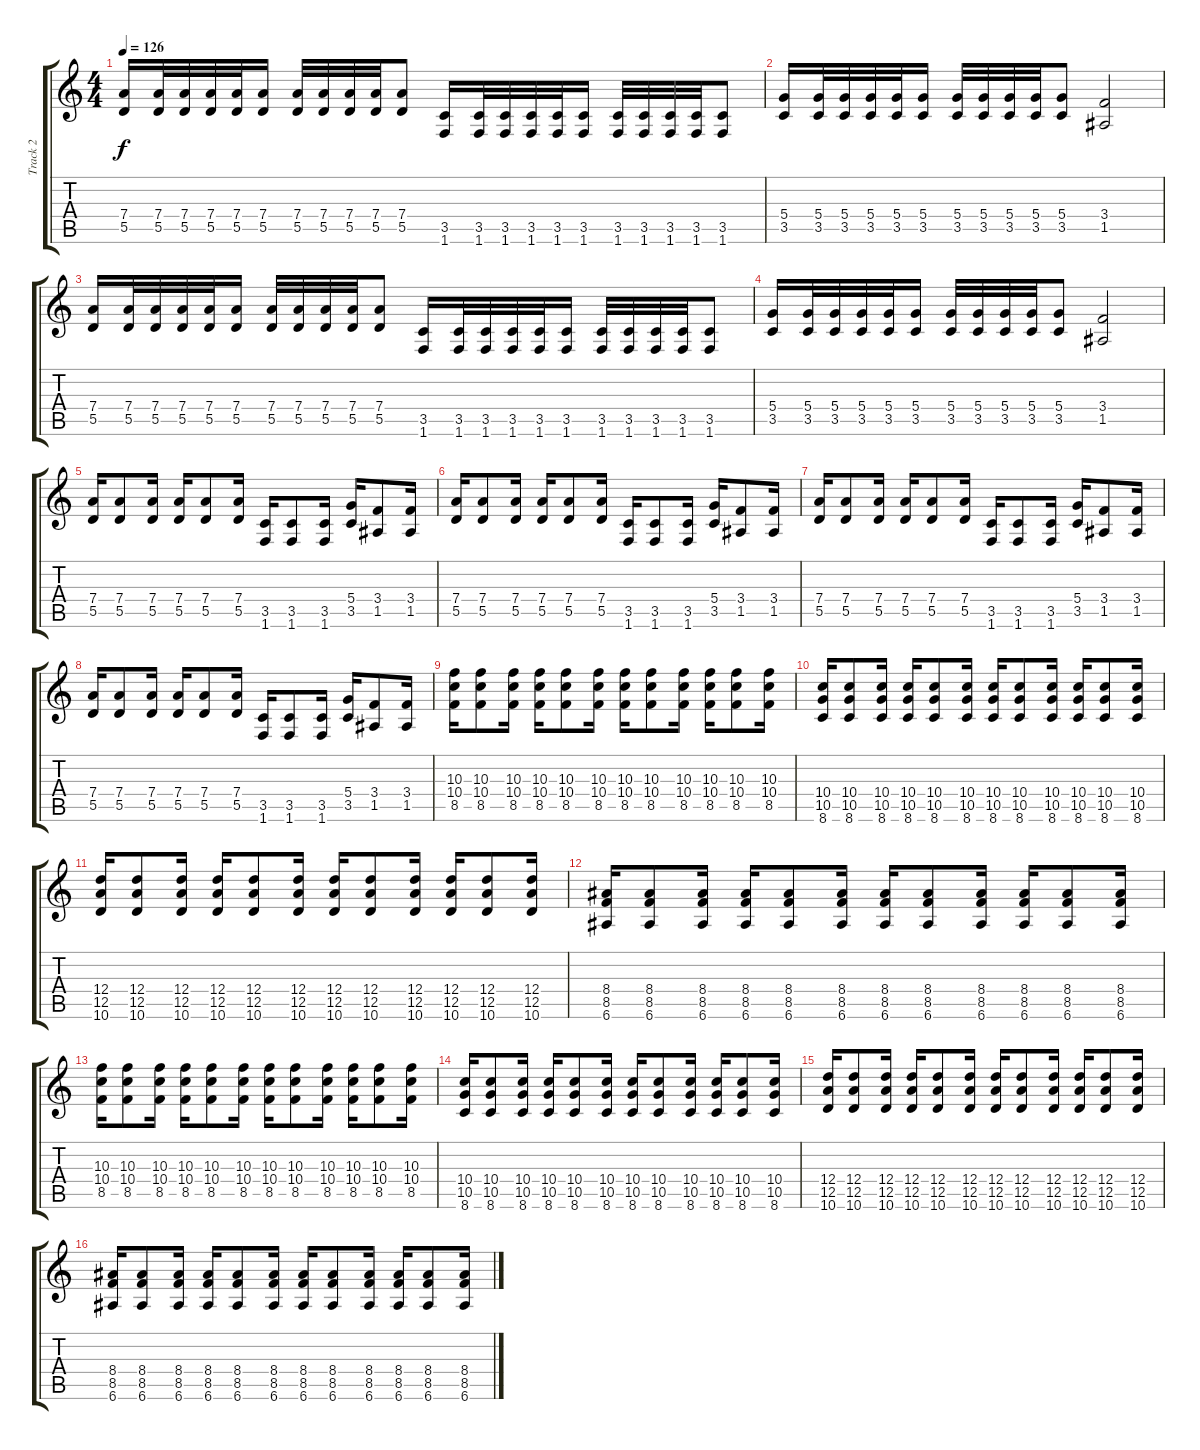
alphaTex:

\track ("Track 2" "Track 2") {instrument distortionguitar}
\staff {score tabs}
\tuning (E4 B3 G3 D3 A2 E2) {hide}
\ts (4 4)
\tempo 126
\clef g2
\ks c
(7.4 5.5).16{dy f} (7.4 5.5).32 (7.4 5.5).32 (7.4 5.5).32 (7.4 5.5).32 (7.4 5.5).16 (7.4 5.5).32 (7.4 5.5).32 (7.4 5.5).32 (7.4 5.5).32 (7.4 5.5).8 (3.5 1.6).16 (3.5 1.6).32 (3.5 1.6).32 (3.5 1.6).32 (3.5 1.6).32 (3.5 1.6).16 (3.5 1.6).32 (3.5 1.6).32 (3.5 1.6).32 (3.5 1.6).32 (3.5 1.6).8 |
(5.4 3.5).16 (5.4 3.5).32 (5.4 3.5).32 (5.4 3.5).32 (5.4 3.5).32 (5.4 3.5).16 (5.4 3.5).32 (5.4 3.5).32 (5.4 3.5).32 (5.4 3.5).32 (5.4 3.5).8 (3.4 1.5).2 |
(7.4 5.5).16 (7.4 5.5).32 (7.4 5.5).32 (7.4 5.5).32 (7.4 5.5).32 (7.4 5.5).16 (7.4 5.5).32 (7.4 5.5).32 (7.4 5.5).32 (7.4 5.5).32 (7.4 5.5).8 (3.5 1.6).16 (3.5 1.6).32 (3.5 1.6).32 (3.5 1.6).32 (3.5 1.6).32 (3.5 1.6).16 (3.5 1.6).32 (3.5 1.6).32 (3.5 1.6).32 (3.5 1.6).32 (3.5 1.6).8 |
(5.4 3.5).16 (5.4 3.5).32 (5.4 3.5).32 (5.4 3.5).32 (5.4 3.5).32 (5.4 3.5).16 (5.4 3.5).32 (5.4 3.5).32 (5.4 3.5).32 (5.4 3.5).32 (5.4 3.5).8 (3.4 1.5).2 |
(7.4 5.5).16 (7.4 5.5).8 (7.4 5.5).16 (7.4 5.5).16 (7.4 5.5).8 (7.4 5.5).16 (3.5 1.6).16 (3.5 1.6).8 (3.5 1.6).16 (5.4 3.5).16 (3.4 1.5).8 (3.4 1.5).16 |
(7.4 5.5).16 (7.4 5.5).8 (7.4 5.5).16 (7.4 5.5).16 (7.4 5.5).8 (7.4 5.5).16 (3.5 1.6).16 (3.5 1.6).8 (3.5 1.6).16 (5.4 3.5).16 (3.4 1.5).8 (3.4 1.5).16 |
(7.4 5.5).16 (7.4 5.5).8 (7.4 5.5).16 (7.4 5.5).16 (7.4 5.5).8 (7.4 5.5).16 (3.5 1.6).16 (3.5 1.6).8 (3.5 1.6).16 (5.4 3.5).16 (3.4 1.5).8 (3.4 1.5).16 |
(7.4 5.5).16 (7.4 5.5).8 (7.4 5.5).16 (7.4 5.5).16 (7.4 5.5).8 (7.4 5.5).16 (3.5 1.6).16 (3.5 1.6).8 (3.5 1.6).16 (5.4 3.5).16 (3.4 1.5).8 (3.4 1.5).16 |
(10.3 10.4 8.5).16 (10.3 10.4 8.5).8 (10.3 10.4 8.5).16 (10.3 10.4 8.5).16 (10.3 10.4 8.5).8 (10.3 10.4 8.5).16 (10.3 10.4 8.5).16 (10.3 10.4 8.5).8 (10.3 10.4 8.5).16 (10.3 10.4 8.5).16 (10.3 10.4 8.5).8 (10.3 10.4 8.5).16 |
(10.4 10.5 8.6).16 (10.4 10.5 8.6).8 (10.4 10.5 8.6).16 (10.4 10.5 8.6).16 (10.4 10.5 8.6).8 (10.4 10.5 8.6).16 (10.4 10.5 8.6).16 (10.4 10.5 8.6).8 (10.4 10.5 8.6).16 (10.4 10.5 8.6).16 (10.4 10.5 8.6).8 (10.4 10.5 8.6).16 |
(12.4 12.5 10.6).16 (12.4 12.5 10.6).8 (12.4 12.5 10.6).16 (12.4 12.5 10.6).16 (12.4 12.5 10.6).8 (12.4 12.5 10.6).16 (12.4 12.5 10.6).16 (12.4 12.5 10.6).8 (12.4 12.5 10.6).16 (12.4 12.5 10.6).16 (12.4 12.5 10.6).8 (12.4 12.5 10.6).16 |
(8.4 8.5 6.6).16 (8.4 8.5 6.6).8 (8.4 8.5 6.6).16 (8.4 8.5 6.6).16 (8.4 8.5 6.6).8 (8.4 8.5 6.6).16 (8.4 8.5 6.6).16 (8.4 8.5 6.6).8 (8.4 8.5 6.6).16 (8.4 8.5 6.6).16 (8.4 8.5 6.6).8 (8.4 8.5 6.6).16 |
(10.3 10.4 8.5).16 (10.3 10.4 8.5).8 (10.3 10.4 8.5).16 (10.3 10.4 8.5).16 (10.3 10.4 8.5).8 (10.3 10.4 8.5).16 (10.3 10.4 8.5).16 (10.3 10.4 8.5).8 (10.3 10.4 8.5).16 (10.3 10.4 8.5).16 (10.3 10.4 8.5).8 (10.3 10.4 8.5).16 |
(10.4 10.5 8.6).16 (10.4 10.5 8.6).8 (10.4 10.5 8.6).16 (10.4 10.5 8.6).16 (10.4 10.5 8.6).8 (10.4 10.5 8.6).16 (10.4 10.5 8.6).16 (10.4 10.5 8.6).8 (10.4 10.5 8.6).16 (10.4 10.5 8.6).16 (10.4 10.5 8.6).8 (10.4 10.5 8.6).16 |
(12.4 12.5 10.6).16 (12.4 12.5 10.6).8 (12.4 12.5 10.6).16 (12.4 12.5 10.6).16 (12.4 12.5 10.6).8 (12.4 12.5 10.6).16 (12.4 12.5 10.6).16 (12.4 12.5 10.6).8 (12.4 12.5 10.6).16 (12.4 12.5 10.6).16 (12.4 12.5 10.6).8 (12.4 12.5 10.6).16 |
(8.4 8.5 6.6).16 (8.4 8.5 6.6).8 (8.4 8.5 6.6).16 (8.4 8.5 6.6).16 (8.4 8.5 6.6).8 (8.4 8.5 6.6).16 (8.4 8.5 6.6).16 (8.4 8.5 6.6).8 (8.4 8.5 6.6).16 (8.4 8.5 6.6).16 (8.4 8.5 6.6).8 (8.4 8.5 6.6).16
